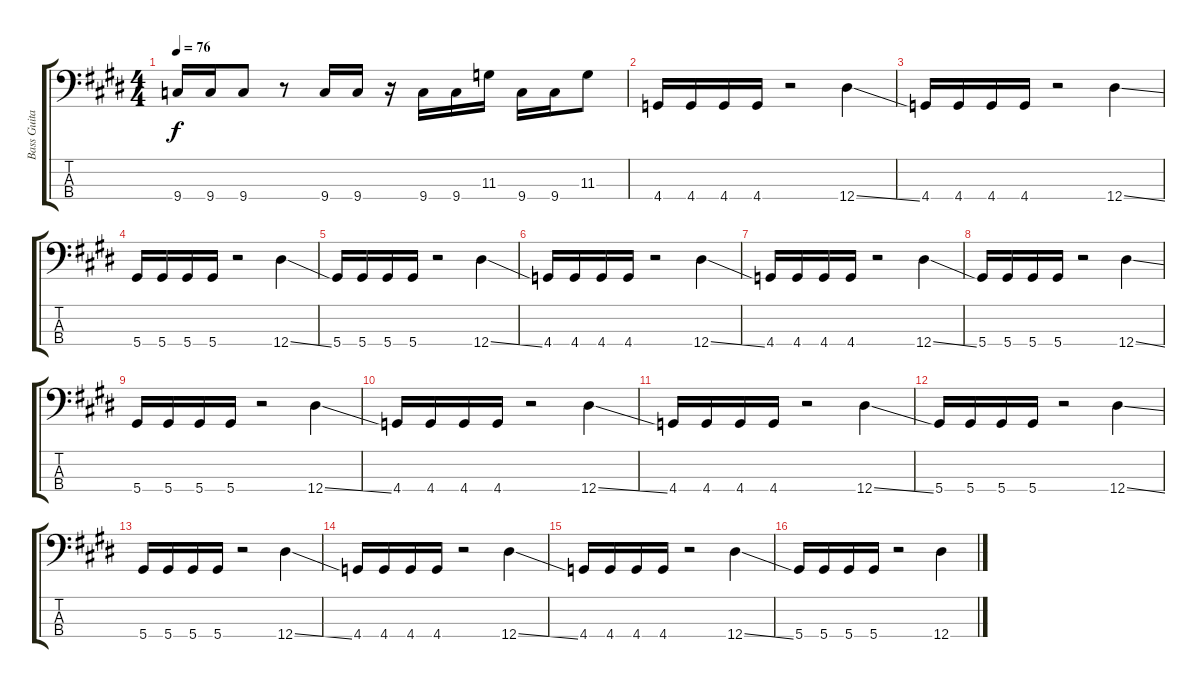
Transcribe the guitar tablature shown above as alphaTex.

\track ("Bass Guitar" "Bass Guita") {instrument electricbassfinger}
\staff {score tabs}
\tuning (Gb2 Db2 Ab1 Eb1) {hide}
\ts (4 4)
\tempo 76
\clef f4
\ks e
9.4.16{dy f} 9.4.16 9.4.8 r.8 9.4.16 9.4.16 r.16 9.4.16 9.4.16 11.3.16 9.4.16 9.4.16 11.3.8 |
4.4.16 4.4.16 4.4.16 4.4.16 r.2 12.4{ss}.4 |
4.4.16 4.4.16 4.4.16 4.4.16 r.2 12.4{ss}.4 |
5.4.16 5.4.16 5.4.16 5.4.16 r.2 12.4{ss}.4 |
5.4.16 5.4.16 5.4.16 5.4.16 r.2 12.4{ss}.4 |
4.4.16 4.4.16 4.4.16 4.4.16 r.2 12.4{ss}.4 |
4.4.16 4.4.16 4.4.16 4.4.16 r.2 12.4{ss}.4 |
5.4.16 5.4.16 5.4.16 5.4.16 r.2 12.4{ss}.4 |
5.4.16 5.4.16 5.4.16 5.4.16 r.2 12.4{ss}.4 |
4.4.16 4.4.16 4.4.16 4.4.16 r.2 12.4{ss}.4 |
4.4.16 4.4.16 4.4.16 4.4.16 r.2 12.4{ss}.4 |
5.4.16 5.4.16 5.4.16 5.4.16 r.2 12.4{ss}.4 |
5.4.16 5.4.16 5.4.16 5.4.16 r.2 12.4{ss}.4 |
4.4.16 4.4.16 4.4.16 4.4.16 r.2 12.4{ss}.4 |
4.4.16 4.4.16 4.4.16 4.4.16 r.2 12.4{ss}.4 |
5.4.16 5.4.16 5.4.16 5.4.16 r.2 12.4{ss}.4
